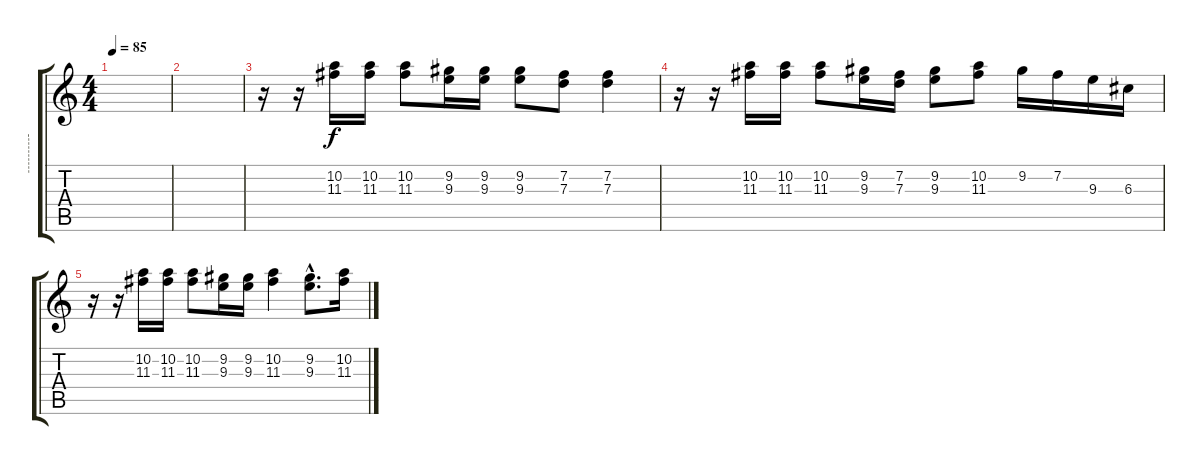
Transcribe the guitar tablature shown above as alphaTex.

\track ("-----------Made------------" "----------") {instrument brightacousticpiano}
\staff {score tabs}
\tuning (E5 B4 G4 D4 A3 E3) {hide}
\ts (4 4)
\tempo 85
\clef g2
\ks c
|
|
r.16 r.16 (10.2 11.3).16 (10.2 11.3).16 (10.2 11.3).8 (9.2 9.3).16 (9.2 9.3).16 (9.2 9.3).8 (7.2 7.3).8 (7.2 7.3).4 |
r.16 r.16 (10.2 11.3).16 (10.2 11.3).16 (10.2 11.3).8 (9.2 9.3).16 (7.2 7.3).16 (9.2 9.3).8 (10.2 11.3).8 9.2.16 7.2.16 9.3.16 6.3.16 |
r.16 r.16 (10.2 11.3).16 (10.2 11.3).16 (10.2 11.3).8 (9.2 9.3).16 (9.2 9.3).16 (10.2 11.3).4 (9.2{hac} 9.3{hac}).8{d} (10.2 11.3).16
